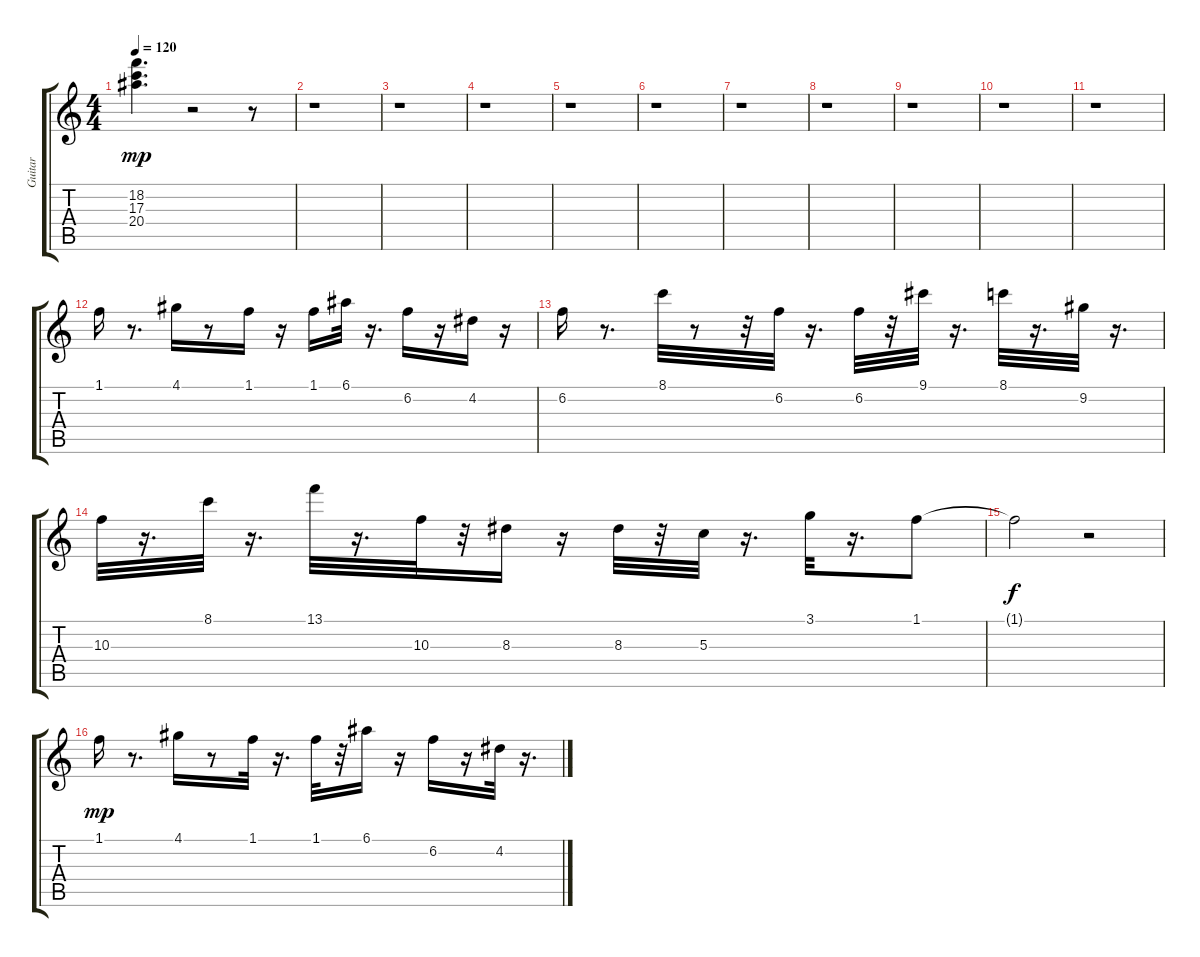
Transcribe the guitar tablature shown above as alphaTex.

\track ("Guitar" "Guitar") {instrument acousticguitarsteel}
\staff {score tabs}
\tuning (E4 B3 G3 D3 A2 E2) {hide}
\ts (4 4)
\tempo 120
\clef g2
\ks c
(18.2 17.3 20.4).4{d dy mp} r.2 r.8 |
r.1 |
r.1 |
r.1 |
r.1 |
r.1 |
r.1 |
r.1 |
r.1 |
r.1 |
r.1 |
1.1.16 r.8{d} 4.1.16 r.8 1.1.16 r.16 1.1.16 6.1.32 r.16{d} 6.2.16 r.16 4.2.16 r.16 |
6.2.16 r.8{d} 8.1.32 r.8 r.32 6.2.32 r.16{d} 6.2.32 r.32 9.1.32 r.16{d} 8.1.32 r.16{d} 9.2.32 r.16{d} |
10.3.32 r.16{d} 8.1.32 r.16{d} 13.1.32 r.16{d} 10.3.32 r.32 8.3.16 r.16 8.3.32 r.32 5.3.32 r.16{d} 3.1.32 r.16{d} 1.1.8 |
1.1{t}.2{dy f} r.2 |
1.1.16{dy mp} r.8{d} 4.1.16 r.8 1.1.32 r.16{d} 1.1.32 r.32 6.1.16 r.16 6.2.16 r.16 4.2.32 r.16{d}
